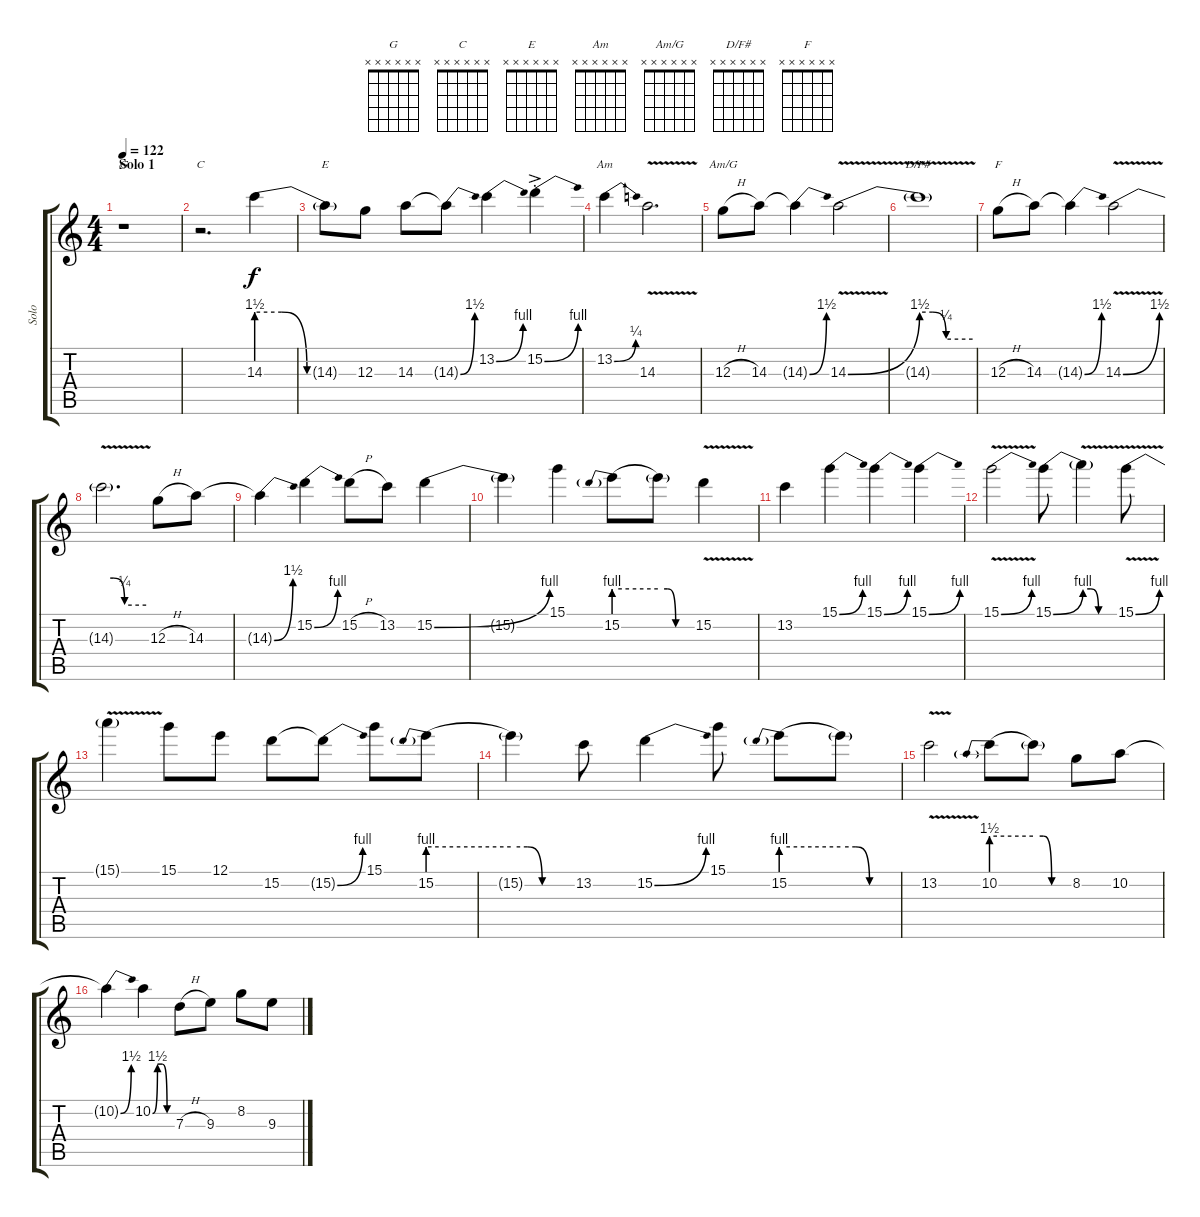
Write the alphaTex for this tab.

\track ("Solo" "Solo") {instrument distortionguitar}
\staff {score tabs}
\tuning (E4 B3 G3 D3 A2 E2) {hide}
\chord ("G" x x x x x x)
\chord ("C" x x x x x x)
\chord ("E" x x x x x x)
\chord ("Am" x x x x x x)
\chord ("Am/G" x x x x x x)
\chord ("D/F#" x x x x x x)
\chord ("F" x x x x x x)
\ts (4 4)
\section ("" "Solo 1")
\tempo 122
\clef g2
\ks c
r.1{ch "G" dy f instrument distortionguitar} |
r.2{d ch "C"} 14.3{be (custom 0 6 15 6 30 0 60 0)}.4 |
14.3{t}.8{ch "E"} 12.3.8 14.3.8 14.3{be (bend 0 0 60 6) t}.8 13.2{be (bend 0 0 60 4)}.4 15.2{be (bend 0 0 60 4) ac st}.4 |
13.2{be (bend 0 0 60 1)}.4{ch "Am"} 14.3{v}.2{d} |
12.3{h}.8{ch "Am/G"} 14.3.8 14.3{be (bend 0 0 60 6) t}.4 14.3{be (bend 0 0 60 6) v}.2 |
14.3{be (custom 0 6 15 6 30 1 60 1) v t}.1{ch "D/F#"} |
12.3{h}.8{ch "F"} 14.3.8 14.3{be (bend 0 0 60 6) t}.4 14.3{be (bend 0 0 60 6) v}.2 |
14.3{be (custom 0 6 15 6 30 1 60 1) v t}.2{d} 12.3{h}.8 14.3.8 |
14.3{be (bend 0 0 60 6) t}.4 15.2{be (bend 0 0 60 4)}.4 15.2{h}.8 13.2.8 15.2{be (bend 0 0 60 4)}.4 |
15.2{t}.4 15.1.4 15.2{be (prebend 0 4 60 4)}.8 15.2{be (custom 0 4 15 4 30 0 60 0) t}.8 15.2{v}.4 |
13.2.4 15.1{be (bend 0 0 60 4)}.4 15.1{be (bend 0 0 60 4)}.4 15.1{be (bend 0 0 60 4)}.4 |
15.1{be (bend 0 0 60 4) v}.2 15.1{be (bend 0 0 60 4)}.8 15.1{be (custom 0 4 15 4 30 0 60 0) v t}.4 15.1{be (bend 0 0 60 4) v}.8 |
15.1{v t}.4 15.1.8 12.1.8 15.2.8 15.2{be (bend 0 0 60 4) t}.8 15.1.8 15.2{be (prebend 0 4 60 4)}.8 |
15.2{be (custom 0 4 15 4 30 0 60 0) t}.4 13.2.8 15.2{be (bend 0 0 60 4)}.4 15.1.8 15.2{be (prebend 0 4 60 4)}.8 15.2{be (custom 0 4 15 4 30 0 60 0) t}.8 |
13.2{v}.2 10.2{be (prebend 0 6 60 6)}.8 10.2{be (custom 0 6 15 6 30 0 60 0) t}.8 8.2.8 10.2.8 |
10.2{be (bend 0 0 60 6) t}.4 10.2{be (custom 0 0 15 6 30 6 45 0 60 0)}.4 7.3{h}.8 9.3.8 8.2.8 9.3.8
